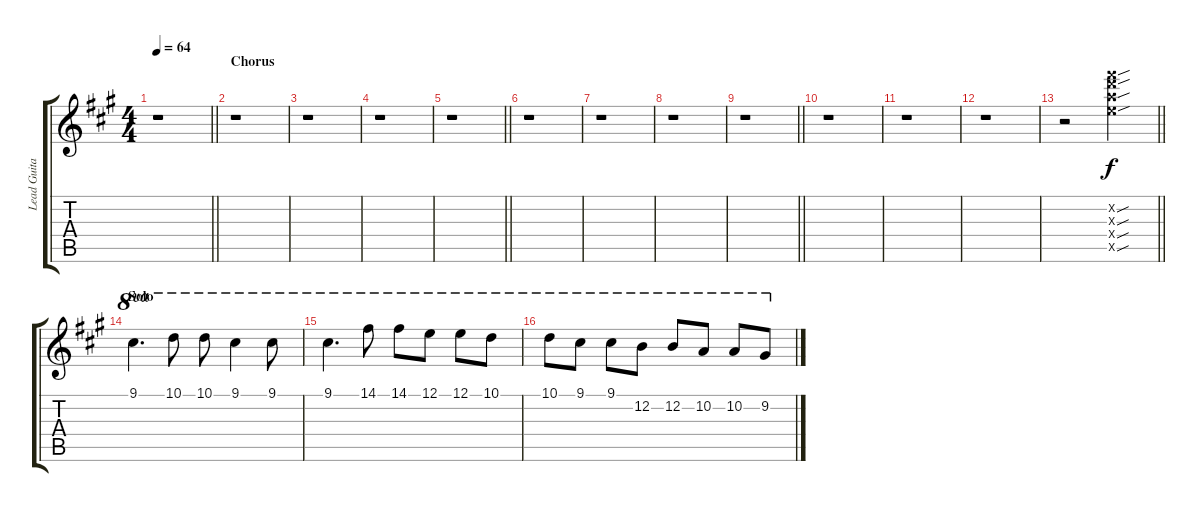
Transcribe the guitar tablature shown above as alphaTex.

\track ("Lead Guitar" "Lead Guita") {instrument distortionguitar}
\staff {score tabs}
\tuning (E4 B3 G3 D3 A2 E2) {hide}
\ts (4 4)
\tempo 64
\clef g2
\barLineRight lightlight
\ks a
r.1{dy f} |
\section ("" "Chorus")
r.1 |
r.1 |
r.1 |
\barLineRight lightlight
r.1 |
r.1 |
r.1 |
r.1 |
\barLineRight lightlight
r.1 |
r.1 |
r.1 |
r.1 |
\barLineRight lightlight
r.2 (19.2{sou x} 19.3{sou x} 19.4{sou x} 19.5{sou x}).2 |
\section ("" "Solo")
9.1.4{d ot 8va} 10.1.8{ot 8va} 10.1.8{ot 8va} 9.1.4{ot 8va} 9.1.8{ot 8va} |
9.1.4{d ot 8va} 14.1.8{ot 8va} 14.1.8{ot 8va} 12.1.8{ot 8va} 12.1.8{ot 8va} 10.1.8{ot 8va} |
10.1.8{ot 8va} 9.1.8{ot 8va} 9.1.8{ot 8va} 12.2.8{ot 8va} 12.2.8{ot 8va} 10.2.8{ot 8va} 10.2.8{ot 8va} 9.2.8{ot 8va}
